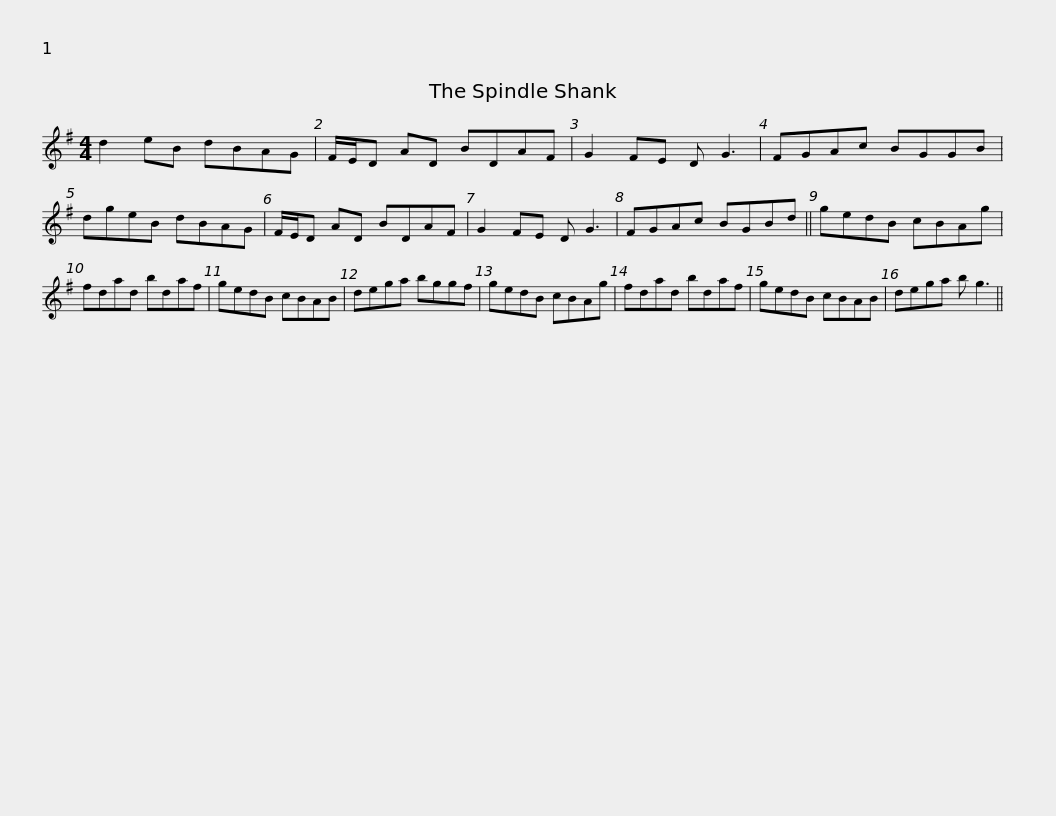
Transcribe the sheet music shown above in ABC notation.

X:1
L:1/8
M:4/4
I:linebreak $
K:G
V:1 treble
V:1
 d2 eB dBAG | F/E/D AD BDAF | G2 FE D G3 | FGAc BGGB | dgeB dBAG |$ %5
 F/E/D AD BDAF | G2 FE D G3 | FGAc BGBd || gedB cBAg | fdad bdaf |$ %10
 gedB cBAB | dega bggf | gedB cBAg | fdad bdaf | gedB cBAB |$ %15
 dega b g3 || %16
